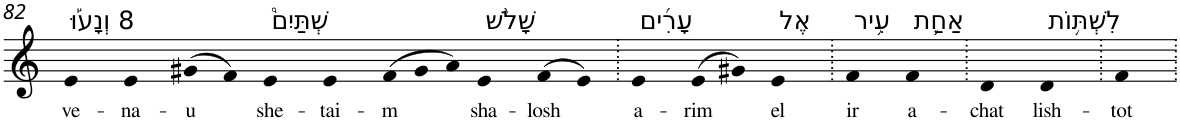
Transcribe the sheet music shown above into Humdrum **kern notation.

**kern	**text
*part1	*part1
*staff1	*staff1
*I"Piano	*
*I'Pno	*
!!LO:PB:g=z
*clefG2	*
*k[]	*
=82	=82
!LO:TX:a:t=8 וְנָע֡וּ	!
!	!LO:LY:b
4e	ve-
!	!LO:LY:b
4e	-na-
!	!LO:LY:b
(>8g#X	-u
8f)	.
!LO:TX:a:t=שְׁתַּיִם֩	!
!	!LO:LY:b
4e	she-
!	!LO:LY:b
4e	-tai-
!	!LO:LY:b
(>12f	-m
12g#	.
12a)	.
!LO:TX:a:t=שָׁלֹ֨שׁ	!
!	!LO:LY:b
4e	sha-
!	!LO:LY:b
(>8f	-losh
8e)	.
=83.	=83.
!LO:TX:a:t=עָרִ֜ים	!
!	!LO:LY:b
4e	a-
!	!LO:LY:b
(>8e	-rim
8g#X)	.
!LO:TX:a:t=אֶל	!
!	!LO:LY:b
4e	el
=84.	=84.
!LO:TX:a:t=עִ֥יר	!
!	!LO:LY:b
4f	ir
!LO:TX:a:t=אַחַ֛ת	!
!	!LO:LY:b
4f	a-
=85.	=85.
!	!LO:LY:b
4d	-chat
!LO:TX:a:t=לִשְׁתּ֥וֹת	!
!	!LO:LY:b
4d	lish-
=86.	=86.
!	!LO:LY:b
4f	-tot
=.	=.
*-	*-
